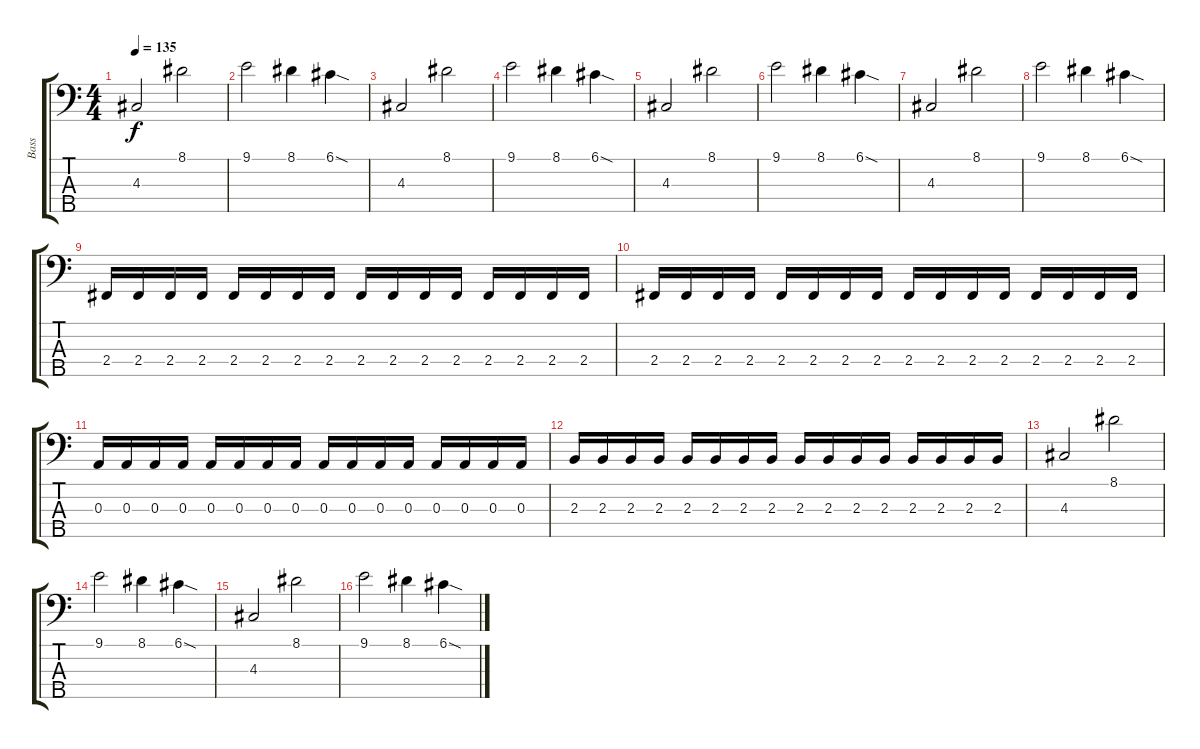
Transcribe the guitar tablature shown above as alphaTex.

\track ("Bass" "Bass") {instrument electricbasspick}
\staff {score tabs}
\tuning (G2 D2 A1 E1 B0) {hide}
\ts (4 4)
\tempo 135
\clef f4
\ks c
4.3.2{dy f} 8.1.2 |
9.1.2 8.1.4 6.1{sod}.4 |
4.3.2 8.1.2 |
9.1.2 8.1.4 6.1{sod}.4 |
4.3.2 8.1.2 |
9.1.2 8.1.4 6.1{sod}.4 |
4.3.2 8.1.2 |
9.1.2 8.1.4 6.1{sod}.4 |
2.4.16 2.4.16 2.4.16 2.4.16 2.4.16 2.4.16 2.4.16 2.4.16 2.4.16 2.4.16 2.4.16 2.4.16 2.4.16 2.4.16 2.4.16 2.4.16 |
2.4.16 2.4.16 2.4.16 2.4.16 2.4.16 2.4.16 2.4.16 2.4.16 2.4.16 2.4.16 2.4.16 2.4.16 2.4.16 2.4.16 2.4.16 2.4.16 |
0.3.16 0.3.16 0.3.16 0.3.16 0.3.16 0.3.16 0.3.16 0.3.16 0.3.16 0.3.16 0.3.16 0.3.16 0.3.16 0.3.16 0.3.16 0.3.16 |
2.3.16 2.3.16 2.3.16 2.3.16 2.3.16 2.3.16 2.3.16 2.3.16 2.3.16 2.3.16 2.3.16 2.3.16 2.3.16 2.3.16 2.3.16 2.3.16 |
4.3.2 8.1.2 |
9.1.2 8.1.4 6.1{sod}.4 |
4.3.2 8.1.2 |
9.1.2 8.1.4 6.1{sod}.4
